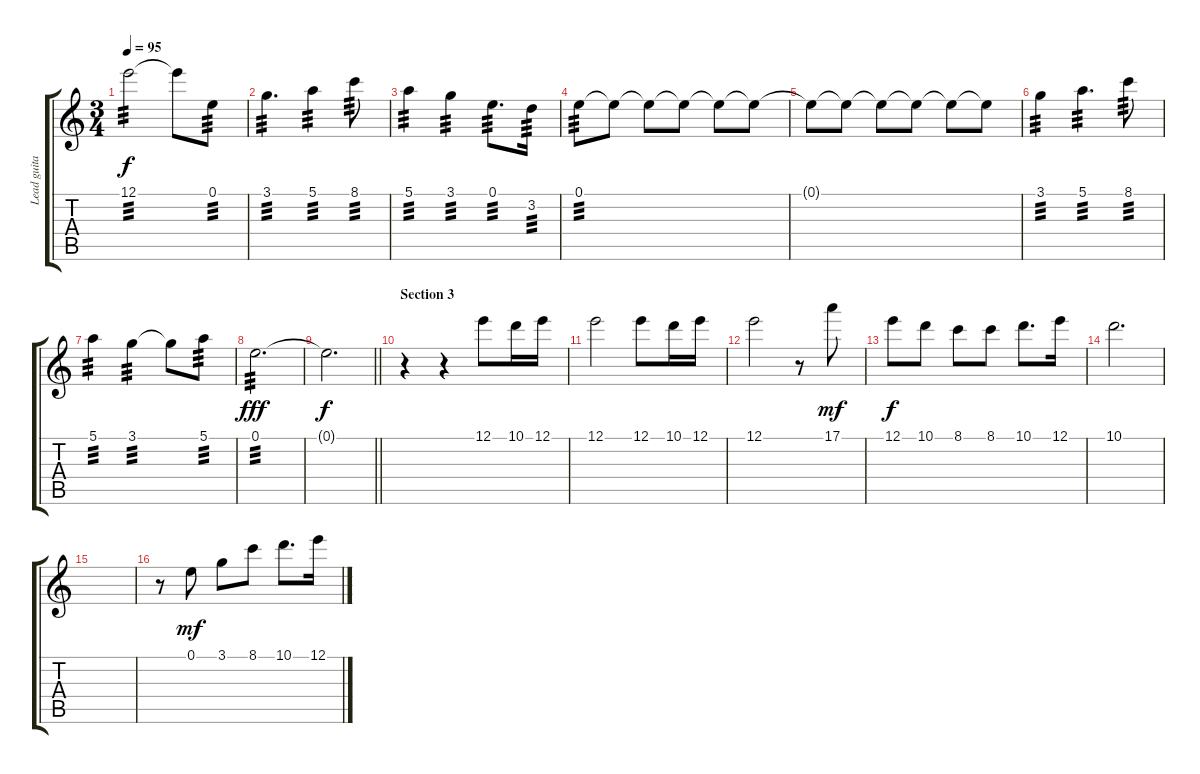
\track ("Lead guitar 1" "Lead guita") {instrument acousticguitarnylon}
\staff {score tabs}
\tuning (E4 B3 G3 D3 A2 E2) {hide}
\ts (3 4)
\tempo 95
\clef g2
\ks c
12.1.2{tp 3 dy f} 12.1{t}.8 0.1.8{tp 3} |
3.1.4{d tp 3} 5.1.4{tp 3} 8.1.8{tp 3} |
5.1.4{tp 3} 3.1.4{tp 3} 0.1.8{d tp 3} 3.2.16{tp 3} |
0.1.8{tp 3} 0.1{t}.8 0.1{t}.8 0.1{t}.8 0.1{t}.8{volume 10} 0.1{t}.8{volume 9} |
0.1{t}.8{volume 8} 0.1{t}.8 0.1{t}.8{volume 7} 0.1{t}.8 0.1{t}.8{volume 8} 0.1{t}.8{volume 11} |
3.1.4{tp 3 volume 12} 5.1.4{d tp 3} 8.1.8{tp 3} |
5.1.4{tp 3} 3.1.4{tp 3} 3.1{t}.8 5.1.8{tp 3} |
0.1.2{d tp 3 dy fff volume 0} |
\barLineRight lightlight
0.1{t}.2{d dy f} |
\section ("" "Section 3")
r.4 r.4{volume 12} 12.1.8 10.1.16 12.1.16 |
12.1.2 12.1.8 10.1.16 12.1.16 |
12.1.2 r.8 17.1.8{dy mf} |
12.1.8{dy f} 10.1.8 8.1.8 8.1.8 10.1.8{d} 12.1.16 |
10.1.2{d} |
|
r.8 0.1.8{dy mf} 3.1.8 8.1.8 10.1.8{d} 12.1.16
